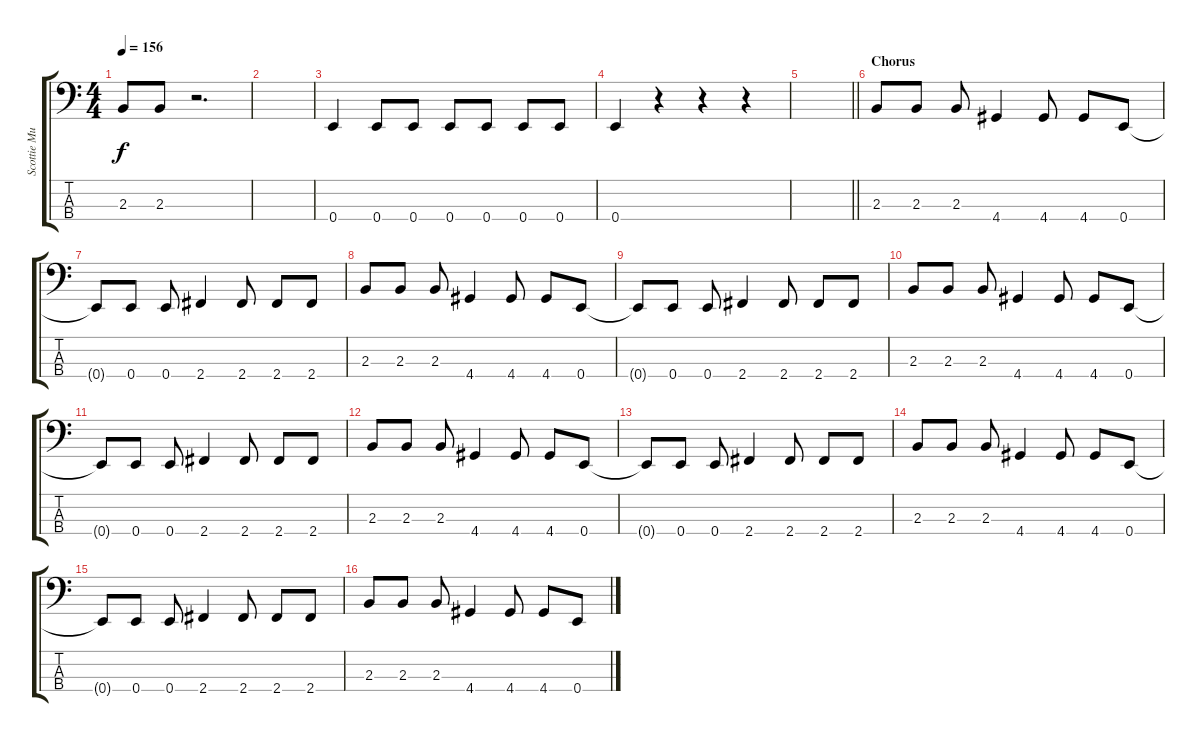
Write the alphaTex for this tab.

\track ("Scottie Murphy - Bass" "Scottie Mu") {instrument electricbasspick}
\staff {score tabs}
\tuning (G2 D2 A1 E1) {hide}
\ts (4 4)
\tempo 156
\clef f4
\ks c
2.3.8{dy f} 2.3.8 r.2{d} |
|
0.4.4 0.4.8 0.4.8 0.4.8 0.4.8 0.4.8 0.4.8 |
0.4.4 r.4 r.4 r.4 |
\barLineRight lightlight
|
\section ("" "Chorus")
2.3.8 2.3.8 2.3.8 4.4.4 4.4.8 4.4.8 0.4.8 |
0.4{t}.8 0.4.8 0.4.8 2.4.4 2.4.8 2.4.8 2.4.8 |
2.3.8 2.3.8 2.3.8 4.4.4 4.4.8 4.4.8 0.4.8 |
0.4{t}.8 0.4.8 0.4.8 2.4.4 2.4.8 2.4.8 2.4.8 |
2.3.8 2.3.8 2.3.8 4.4.4 4.4.8 4.4.8 0.4.8 |
0.4{t}.8 0.4.8 0.4.8 2.4.4 2.4.8 2.4.8 2.4.8 |
2.3.8 2.3.8 2.3.8 4.4.4 4.4.8 4.4.8 0.4.8 |
0.4{t}.8 0.4.8 0.4.8 2.4.4 2.4.8 2.4.8 2.4.8 |
2.3.8 2.3.8 2.3.8 4.4.4 4.4.8 4.4.8 0.4.8 |
0.4{t}.8 0.4.8 0.4.8 2.4.4 2.4.8 2.4.8 2.4.8 |
2.3.8 2.3.8 2.3.8 4.4.4 4.4.8 4.4.8 0.4.8
